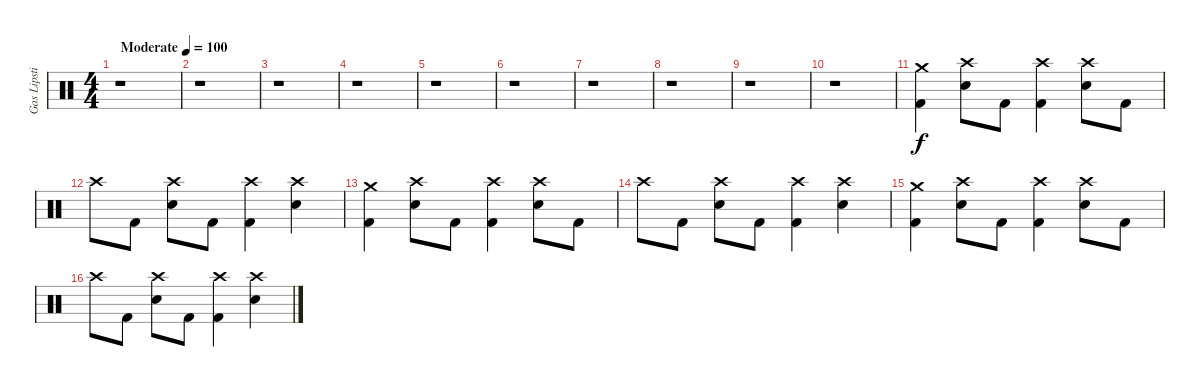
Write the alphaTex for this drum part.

\track ("Gas Lipstick" "Gas Lipsti") {instrument percussion}
\staff {score}
\articulation defaults
\ts (4 4)
\tempo (100 "Moderate")
\clef neutral
\ks c
r.1{dy f} |
r.1 |
r.1 |
r.1 |
r.1 |
r.1 |
r.1 |
r.1 |
r.1 |
r.1 |
("Kick (hit) 2" "Crash medium (hit)").4 ("Electric Snare (hit)" "Crash high (hit)").8 "Kick (hit) 2".8 ("Kick (hit) 2" "Crash high (hit)").4 ("Electric Snare (hit)" "Crash high (hit)").8 "Kick (hit) 2".8 |
"Crash high (hit)".8 "Kick (hit) 2".8 ("Electric Snare (hit)" "Crash high (hit)").8 "Kick (hit) 2".8 ("Kick (hit) 2" "Crash high (hit)").4 ("Electric Snare (hit)" "Crash high (hit)").4 |
("Kick (hit) 2" "Crash medium (hit)").4 ("Electric Snare (hit)" "Crash high (hit)").8 "Kick (hit) 2".8 ("Kick (hit) 2" "Crash high (hit)").4 ("Electric Snare (hit)" "Crash high (hit)").8 "Kick (hit) 2".8 |
"Crash high (hit)".8 "Kick (hit) 2".8 ("Electric Snare (hit)" "Crash high (hit)").8 "Kick (hit) 2".8 ("Kick (hit) 2" "Crash high (hit)").4 ("Electric Snare (hit)" "Crash high (hit)").4 |
("Kick (hit) 2" "Crash medium (hit)").4 ("Electric Snare (hit)" "Crash high (hit)").8 "Kick (hit) 2".8 ("Kick (hit) 2" "Crash high (hit)").4 ("Electric Snare (hit)" "Crash high (hit)").8 "Kick (hit) 2".8 |
"Crash high (hit)".8 "Kick (hit) 2".8 ("Electric Snare (hit)" "Crash high (hit)").8 "Kick (hit) 2".8 ("Kick (hit) 2" "Crash high (hit)").4 ("Electric Snare (hit)" "Crash high (hit)").4
